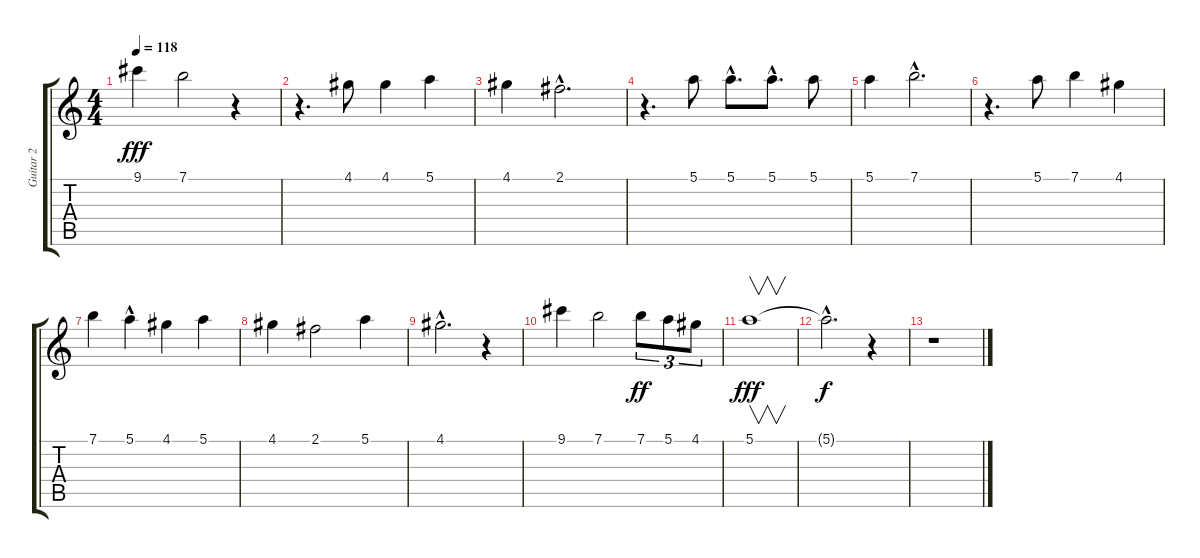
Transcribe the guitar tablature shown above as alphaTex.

\track ("Guitar 2" "Guitar 2") {instrument distortionguitar}
\staff {score tabs}
\tuning (E4 B3 G3 D3 A2 E2) {hide}
\ts (4 4)
\tempo 118
\clef g2
\ks c
9.1.4{dy fff} 7.1.2 r.4 |
r.4{d} 4.1.8 4.1.4 5.1.4 |
4.1.4 2.1{hac}.2{d} |
r.4{d} 5.1.8 5.1{hac}.8{d} 5.1{hac}.8{d} 5.1.8 |
5.1.4 7.1{hac}.2{d} |
r.4{d} 5.1.8 7.1.4 4.1.4 |
7.1.4 5.1{hac}.4 4.1.4 5.1.4 |
4.1.4 2.1.2 5.1.4 |
4.1{hac}.2{d} r.4 |
9.1.4 7.1.2 7.1.8{tu (3 2) dy ff} 5.1.8{tu (3 2)} 4.1.8{tu (3 2)} |
5.1.1{v dy fff} |
5.1{hac t}.2{d dy f} r.4 |
r.1
